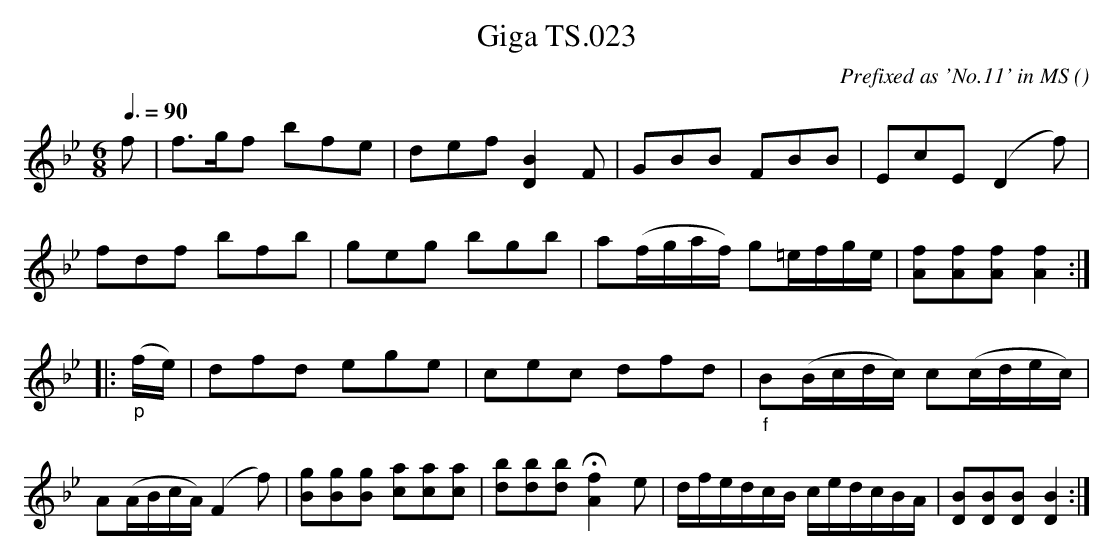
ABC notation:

X:1
T:Giga TS.023
M:6/8
L:1/8
Q:3/8=90
C:Prefixed as 'No.11' in MS
O:
K:Bb
f|f>gf bfe|def [B2D2]F|GBB FBB|EcE(D2f)|
fdf bfb|geg bgb|a(f/g/a/f/) g=e/f/g/e/|[fA][fA][fA][f2A2]:|
|:"_p"(f/e/)|dfd ege|cec dfd|"_f"B(B/c/d/c/) c(c/d/e/c/)|
A(A/B/c/A/) (F2f)|[gB][gB][gB] [ac][ac][ac]|[bd][bd][bd]H[f2A2]e|d/f/e/d/c/B/ c/e/d/c/B/A/|[BD][BD][BD] [B2D2]:|]
